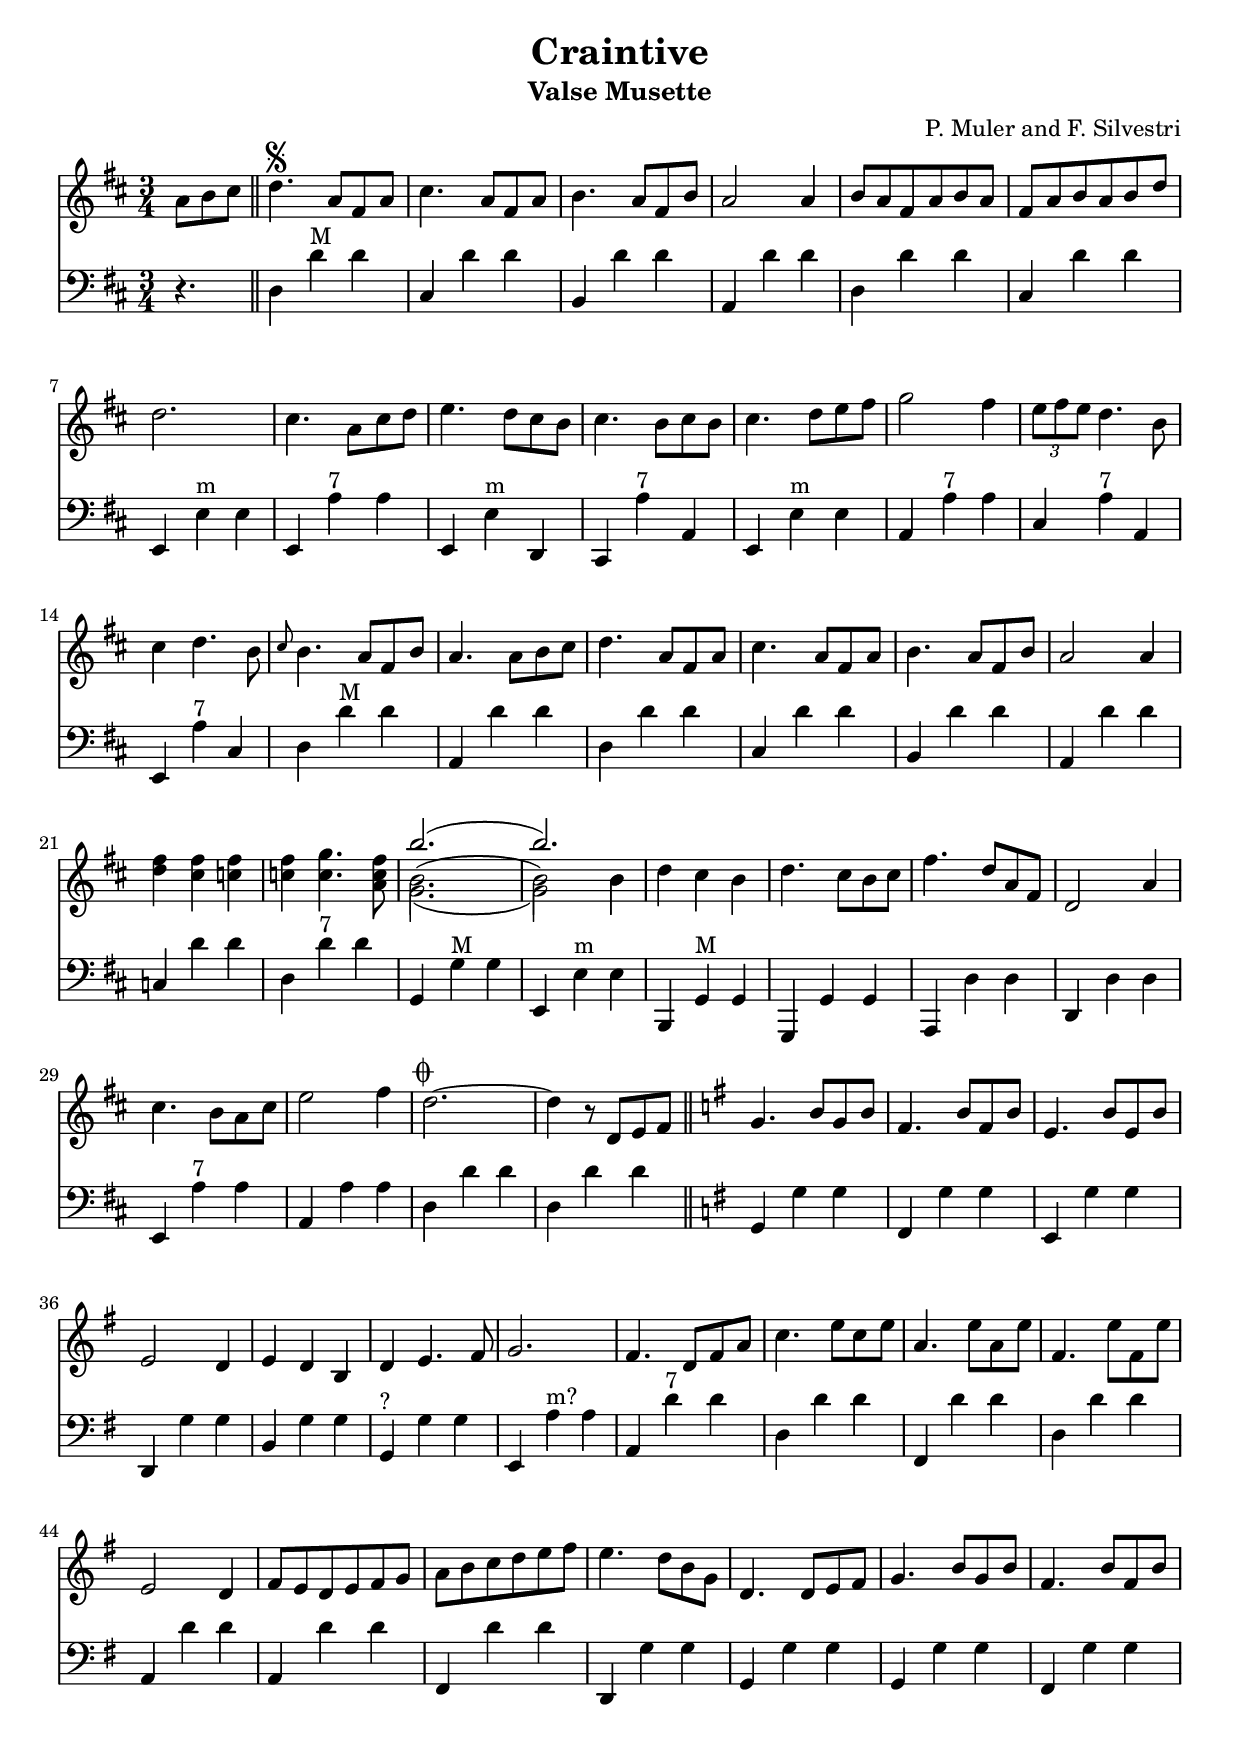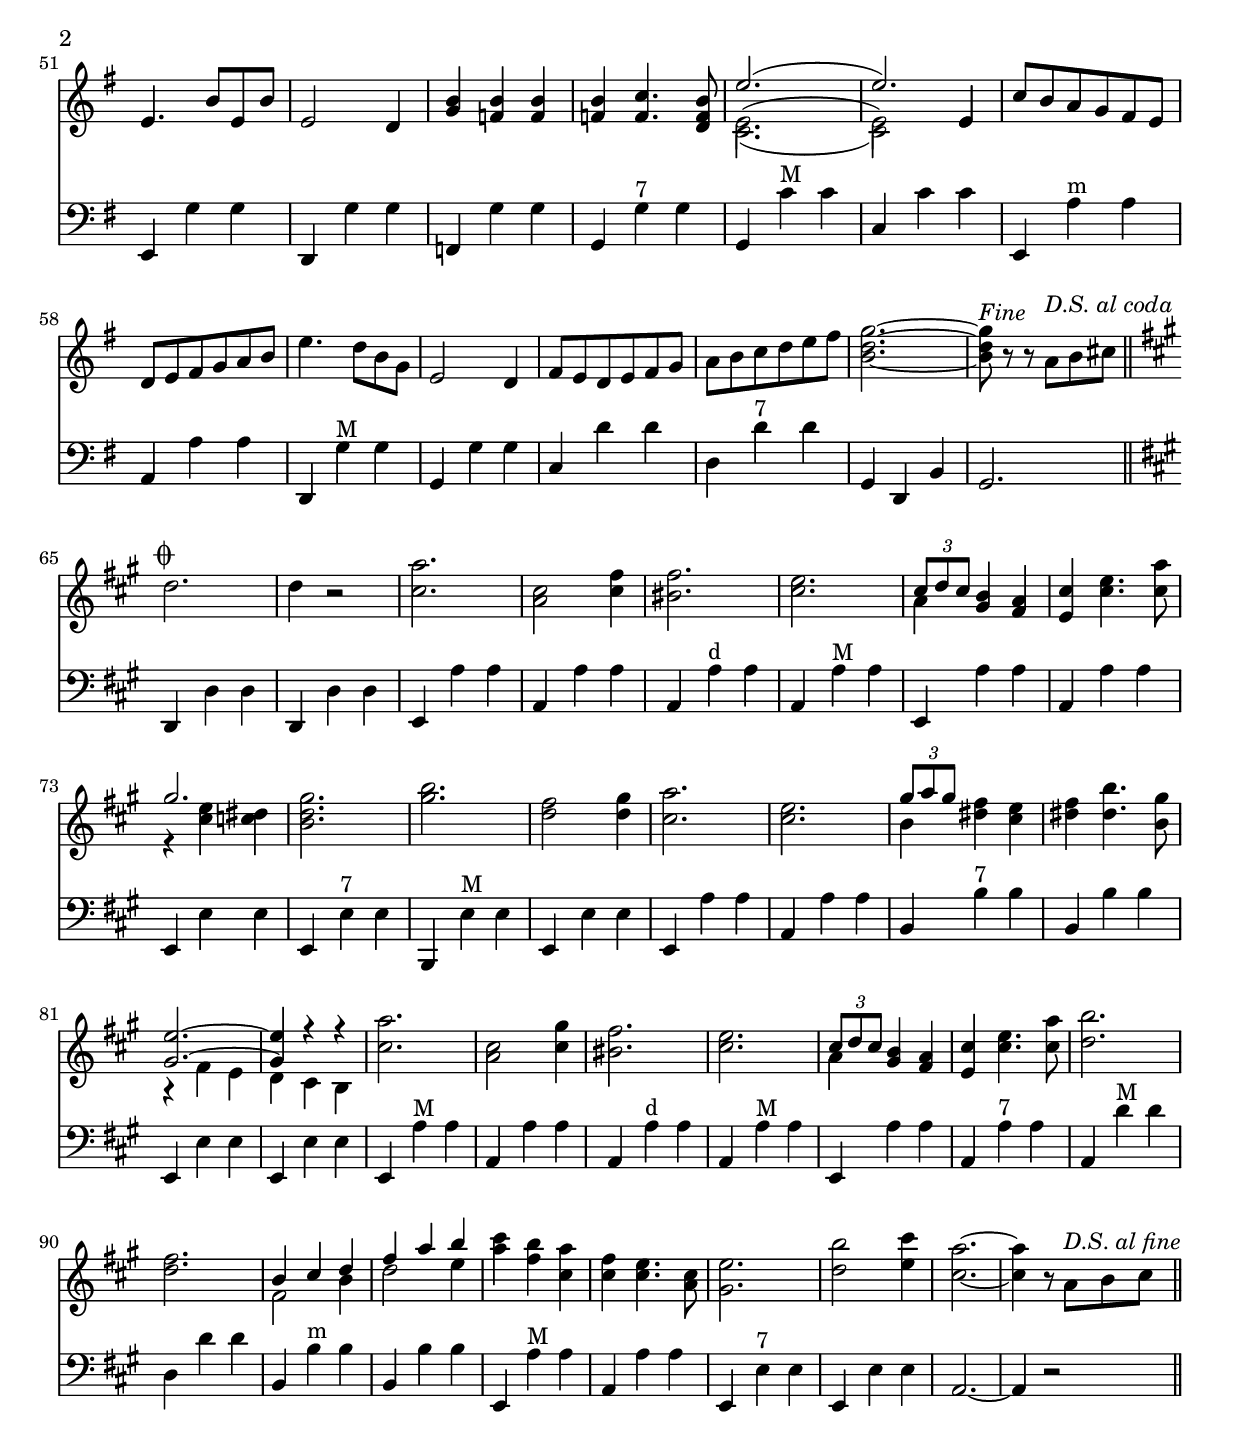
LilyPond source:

\version "2.18.2"
\header {
  title = "Craintive"
  subtitle = "Valse Musette"
  composer = "P. Muler and F. Silvestri"
}

ignore = \override NoteColumn.ignore-collision = ##t
\score {
<<
\new Staff {
    \relative c'' {
      \clef treble
      \key d \major
      \time 3/4
      \set Score.alternativeNumberingStyle = #'numbers
      \partial 4.
      {a8 b cis} \bar "||" d4.\segno {a8 fis a} |
      cis4. {a8 fis a} |
      b4. {a8 fis b} |
      a2 a4 |
      {b8 a fis a b a} |
      {fis a b a b d} |
      d2. |
      cis4. {a8 cis d} |
      e4. {d8 cis b} |
      cis4. {b8 cis b} |
      cis4. {d8 e fis} |
      g2 fis4 |
      \tuplet 3/2 {e8 fis e} d4. b8 |
      cis4 d4. b8 |
      \grace {cis8} b4. {a8 fis b} |
      a4. {a8 b cis} |
      d4. {a8 fis a} |
      cis4. {a8 fis a} |
      b4. {a8 fis b} |
      a2 a4 |
      <<d fis>> <<cis fis>> <<c fis>> |
      <<c fis>> <<c4. g'>> <<a,8 c fis>> |
      <<
      \new Voice = "first"
      { \voiceTwo g,2._( | g2) \stemDown b4 }
      \new Voice = "second"
      { \voiceTwo b2.^( | b2) \stemDown b4}
      \new Voice = "third"
      { \voiceOne b'2.( | b) }
      >> |
      d,4 cis b |
      d4. cis8[ b cis] |
      fis4. d8[ a fis] |
      d2 a'4 |
      cis4. b8[ a cis] |
      e2 fis4 |
      d2.~^\markup {\musicglyph #"scripts.coda"} |
      d4 r8 d,8[ e fis] \bar "||"
      \key g \major g4. b8[ g b] |
      fis4. b8[ fis b] |
      e,4. b'8[ e, b'] |
      e,2 d4 |
      e d b |
      d e4. fis8 |
      g2. |
      fis4. d8[ fis a] |
      c4. e8[ c e] |
      a,4. e'8[ a, e'] |
      fis,4. e'8[ fis, e'] |
      e,2 d4 |
      fis8[ e d e fis g] |
      a[ b c d e fis] |
      e4. d8[ b g] |
      d4. d8[ e fis] |
      g4. b8[ g b] |
      fis4. b8[ fis b] |
      e,4. b'8[ e, b'] |
      e,2 d4 |
      <<g b>> <<f b>> <<f b>> |
      <<f b>> <<f4. c'>> <<d,8 f b>> |
      <<
      \new Voice = "first"
      { \voiceOne e2.( | e) }
      \new Voice = "second"
      { \voiceTwo e,2.^( | e2) \stemUp e4}
      \new Voice = "third"
      { \voiceTwo c2._( | c2) \stemUp e4 }
      >> |
      c'8[ b a g fis e] |
      d[ e fis g a b] |
      e4. d8[ b g] |
      e2 d4 |
      fis8[ e d e fis g] |
      a[ b c d e fis] |
      <<b,2.~ d~ g~>> |
      <<b,8 d g^\markup {\italic "Fine"}>> r8 r8 a,^\markup {
	  \italic "D.S. al coda"
	}[ b cis] | \break
      \key a \major d2.^\markup {\musicglyph #"scripts.coda"} |
      d4 r2 |
      <<cis2. a'>> |
      <<a,2 cis>> <<cis4 fis>> |
      <<bis,2. fis'>> |
      <<cis e>> |
      <<
      \new Voice = "first"
      { \voiceOne  \tuplet 3/2 {cis8 d cis}}
      \new Voice = "second"
      { \voiceTwo  a4}
      >>
      <<gis4 b>> <<a fis>> |
      <<e4 cis'>> <<cis4. e>> <<cis8 a'>> |
      <<
      \new Voice = "first"
      { \voiceOne gis2. }
      \new Voice = "second"
      { \voiceTwo r4 <<e cis>> <<dis c>>}
    >>
      <<b2. d gis>> |
      <<gis b>> |
      <<fis2 d>> <<d4 gis>> |
      <<a2. cis,>> |
      <<cis e>> |
      <<
      \new Voice = "first"
      { \voiceOne  \tuplet 3/2 {gis8 a gis}}
      \new Voice = "second"
      { \voiceTwo  b,4}
      >>
      <<dis4 fis>> <<cis e>> |
      <<dis fis>> <<dis4. b'>> <<b,8 gis'>> |
      <<
      \new Voice = "first"
      { \voiceOne  <<e2.~ gis,~>> | <<e'4 gis,>> r r}
      \new Voice = "second"
      { \voiceTwo  r4 fis e | d cis b}
    >> |
      <<cis'2. a'>> |
      <<a,2 cis>> <<cis4 gis'>> |
      <<fis2. bis,>> |
      <<cis e>> |
      <<
      \new Voice = "first"
      { \voiceOne  \tuplet 3/2 {cis8 d cis}}
      \new Voice = "second"
      { \voiceTwo  a4}
      >>
      <<b4 gis>> <<fis a>> |
      <<cis4 e,>> <<cis'4. e>> <<cis8 a'>> |
      <<b2. d,>> |
      <<d fis>> |
      <<
      \new Voice = "first"
      { \voiceOne  b,4 cis d | fis  a b }
      \new Voice = "second"
      { \voiceTwo  fis,2 b4 | d2 e4 }
    >> |
      <<a cis>> <<fis, b>> <<a cis,>> |
      <<cis fis>> <<cis4. e>> <<cis8 a>> |
      <<gis2. e'>> |
      <<d2 b'>> <<e,4 cis'>> |
      <<cis,2.~ a'~>> |
      <<cis,4 a'>> r8 a,^\markup {
	  \italic "D.S. al fine"
	}[ b cis] \bar "||"
    }
  }

\new Staff {
<<
    \relative c'' {
      \clef bass
      \key d \major
      \time 3/4
      \set Score.alternativeNumberingStyle = #'numbers
      \partial 4.
      r4. \bar "||" d,,4 d'^"M" d |
%2
      cis, d' d |
      b, d' d |
      a, d' d |
      d, d' d |
      cis, d' d |
%7
      e,, e'^"m" e |
      e, a'^"7" a |
      e, e'^"m" d, |
      cis a''^"7" a, |
      e e'^"m" e |
      a, a'^"7" a |
      cis, a'^"7" a, |
%14
      e a'^"7" cis, |
      d d'^"M" d |
      a, d' d |
      d,4 d' d |
%18
      cis, d' d |
      b, d' d |
%20
      a, d' d |
      c, d' d |
      d, d'^"7" d |
      g,, g'^"M" g |
      e, e'^"m" e |
      b, g'^"M" g |
      g, g' g |
%27
      a, d' d |
      d, d' d |
      e, a'^"7" a |
      a, a' a |
      d, d' d |
      d, d' d \bar "||"
      \key g \major g,, g' g |
      fis, g' g |
%35
      e, g' g |
      d, g' g |
      b, g' g |
      g,^"?" g' g |
      e, a'^"m?" a |
      a, d'^"7" d |
      d, d' d |
%42
      fis,, d'' d |
      d, d' d |
      a, d' d |
      a, d' d |
      fis,, d'' d |
      d,, g' g |
      g, g' g |
      g, g' g |
      fis, g' g |
      e, g' g |
      d, g' g |
      f, g' g |
      g, g'^"7" g |
      g, c'^"M" c |
      c, c' c |
      e,, a'^"m" a |
      a, a' a |
      d,, g'^"M" g |
      g, g' g |
      c, d' d |
      d, d'^"7" d |
      g,, d b' |
      g2. \bar "||"
      \key a \major d4 d' d |
      d, d' d |
      e, a' a |
      a, a' a |
      a, a'^"d" a |
      a, a'^"M" a |
      e, a' a |
      a, a' a |
      e, e' e |
      e, e'^"7" e |
      b, e'^"M" e |
      e, e' e |
      e, a' a |
      a, a' a |
      b, b'^"7" b |
      b, b' b |
      e,, e' e |
      e, e' e |
      e, a'^"M" a |
      a, a' a |
      a, a'^"d" a |
      a, a'^"M" a |
      e, a' a |
      a, a'^"7" a |
      a, d'^"M" d |
      d, d' d |
      b, b'^"m" b |
      b, b' b |
      e,, a'^"M" a |
      a, a' a |
      e, e'^"7" e |
      e, e' e |
      a,2.~ |
      a4 r2 \bar "||"
}
>>
}
>>
\layout {
  % no indent of first line (stave(s))
    indent = #0
  % no bar numbering
    % \context { \Score \remove "Bar_number_engraver" }
}
}
